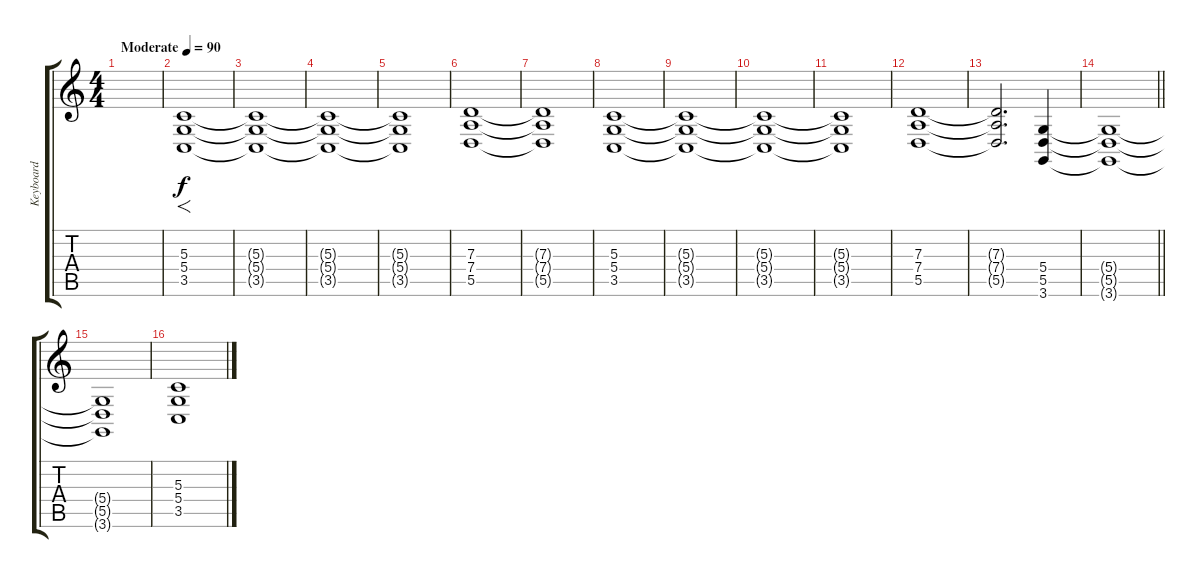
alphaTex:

\track ("Keyboard" "Keyboard") {instrument synthstrings2}
\staff {score tabs}
\tuning (E4 B3 G3 D3 A2 E2) {hide}
\ts (4 4)
\tempo (90 "Moderate")
\clef g2
\ks c
|
(5.3 5.4 3.5).1{f} |
(5.3{t} 5.4{t} 3.5{t}).1 |
(5.3{t} 5.4{t} 3.5{t}).1 |
(5.3{t} 5.4{t} 3.5{t}).1 |
(7.3 7.4 5.5).1 |
(7.3{t} 7.4{t} 5.5{t}).1 |
(5.3 5.4 3.5).1 |
(5.3{t} 5.4{t} 3.5{t}).1 |
(5.3{t} 5.4{t} 3.5{t}).1 |
(5.3{t} 5.4{t} 3.5{t}).1 |
(7.3 7.4 5.5).1 |
(7.3{t} 7.4{t} 5.5{t}).2{d} (5.4 5.5 3.6).4 |
\barLineRight lightlight
(5.4{t} 5.5{t} 3.6{t}).1 |
\section ("" "")
(5.4{t} 5.5{t} 3.6{t}).1 |
(5.3 5.4 3.5).1
